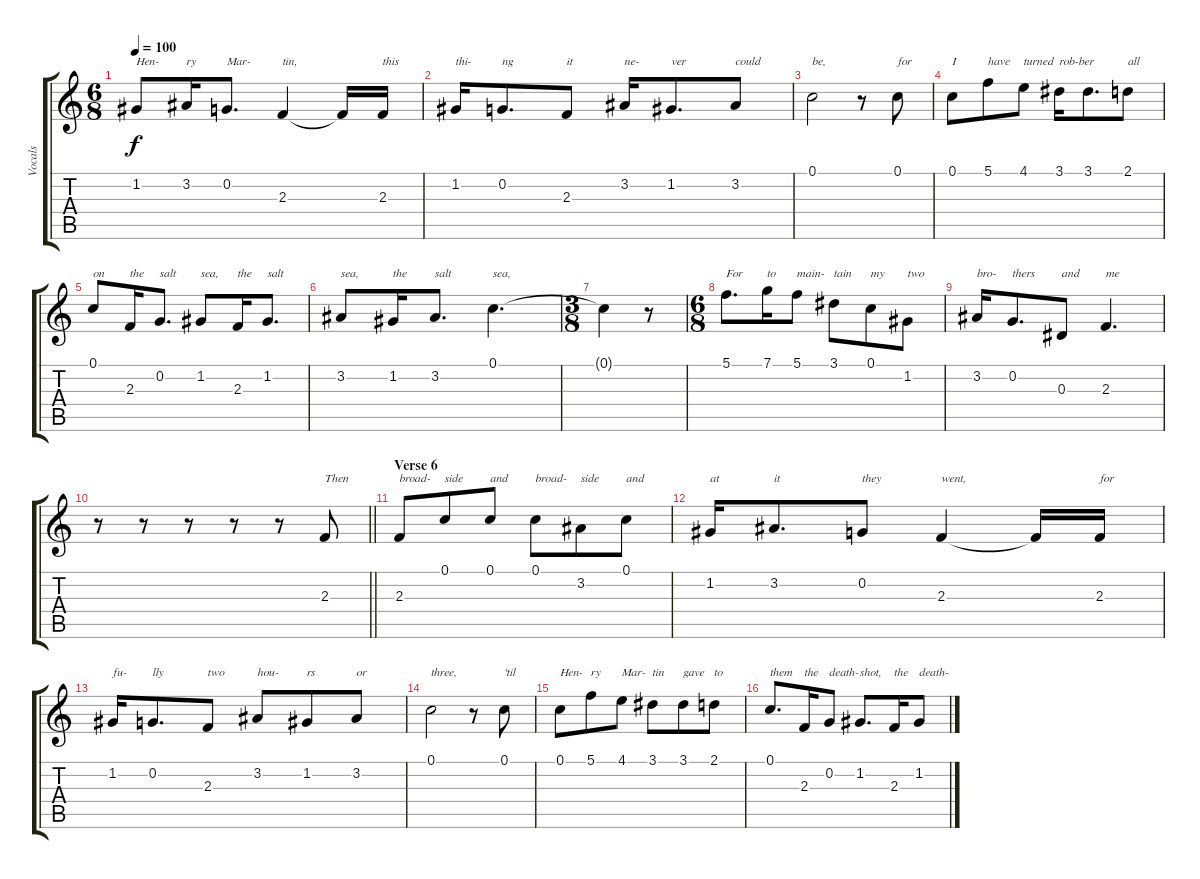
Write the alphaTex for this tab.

\track ("Vocals" "Vocals") {instrument lead6voice}
\staff {score tabs}
\tuning (C5 G4 Eb4 Bb3 F3 C3) {hide}
\ts (6 8)
\tempo 100
\clef g2
\ks c
1.2.8{txt "Hen-" dy f} 3.2.16{txt "ry"} 0.2.8{d txt "Mar-"} 2.3.4{txt "tin,"} 2.3{t}.16 2.3.16{txt "this"} |
1.2.16{txt "thi-"} 0.2.8{d txt "ng"} 2.3.8{txt "it"} 3.2.16{txt "ne-"} 1.2.8{d txt "ver"} 3.2.8{txt "could"} |
0.1.2{txt "be,"} r.8 0.1.8{txt "for"} |
0.1.8{txt "I"} 5.1.8{txt "have"} 4.1.8{txt "turned"} 3.1.16{txt "rob-ber"} 3.1.8{d} 2.1.8{txt "all"} |
0.1.8{txt "on"} 2.3.16{txt "the"} 0.2.8{d txt "salt"} 1.2.8{txt "sea,"} 2.3.16{txt "the"} 1.2.8{d txt "salt"} |
3.2.8{txt "sea,"} 1.2.16{txt "the"} 3.2.8{d txt "salt"} 0.1.4{d txt "sea,"} |
\ts (3 8)
0.1{t}.4 r.8 |
\ts (6 8)
5.1.8{d txt "For"} 7.1.16{txt "to"} 5.1.8{txt "main-"} 3.1.8{txt "tain"} 0.1.8{txt "my"} 1.2.8{txt "two"} |
3.2.16{txt "bro-"} 0.2.8{d txt "thers"} 0.3.8{txt "and"} 2.3.4{d txt "me"} |
\barLineRight lightlight
r.8 r.8 r.8 r.8 r.8 2.3.8{txt "Then"} |
\section ("" "Verse 6")
2.3.8{txt "broad-"} 0.1.8{txt "side"} 0.1.8{txt "and"} 0.1.8{txt "broad-"} 3.2.8{txt "side"} 0.1.8{txt "and"} |
1.2.16{txt "at"} 3.2.8{d txt "it"} 0.2.8{txt "they"} 2.3.4{txt "went,"} 2.3{t}.16 2.3.16{txt "for"} |
1.2.16{txt "fu-"} 0.2.8{d txt "lly"} 2.3.8{txt "two"} 3.2.8{txt "hou-"} 1.2.8{txt "rs"} 3.2.8{txt "or"} |
0.1.2{txt "three,"} r.8 0.1.8{txt "'til"} |
0.1.8{txt "Hen-"} 5.1.8{txt "ry"} 4.1.8{txt "Mar-"} 3.1.8{txt "tin"} 3.1.8{txt "gave"} 2.1.8{txt "to"} |
0.1.8{d txt "them"} 2.3.16{txt "the"} 0.2.8{txt "death-"} 1.2.8{d txt "shot,"} 2.3.16{txt "the"} 1.2.8{txt "death-"}
